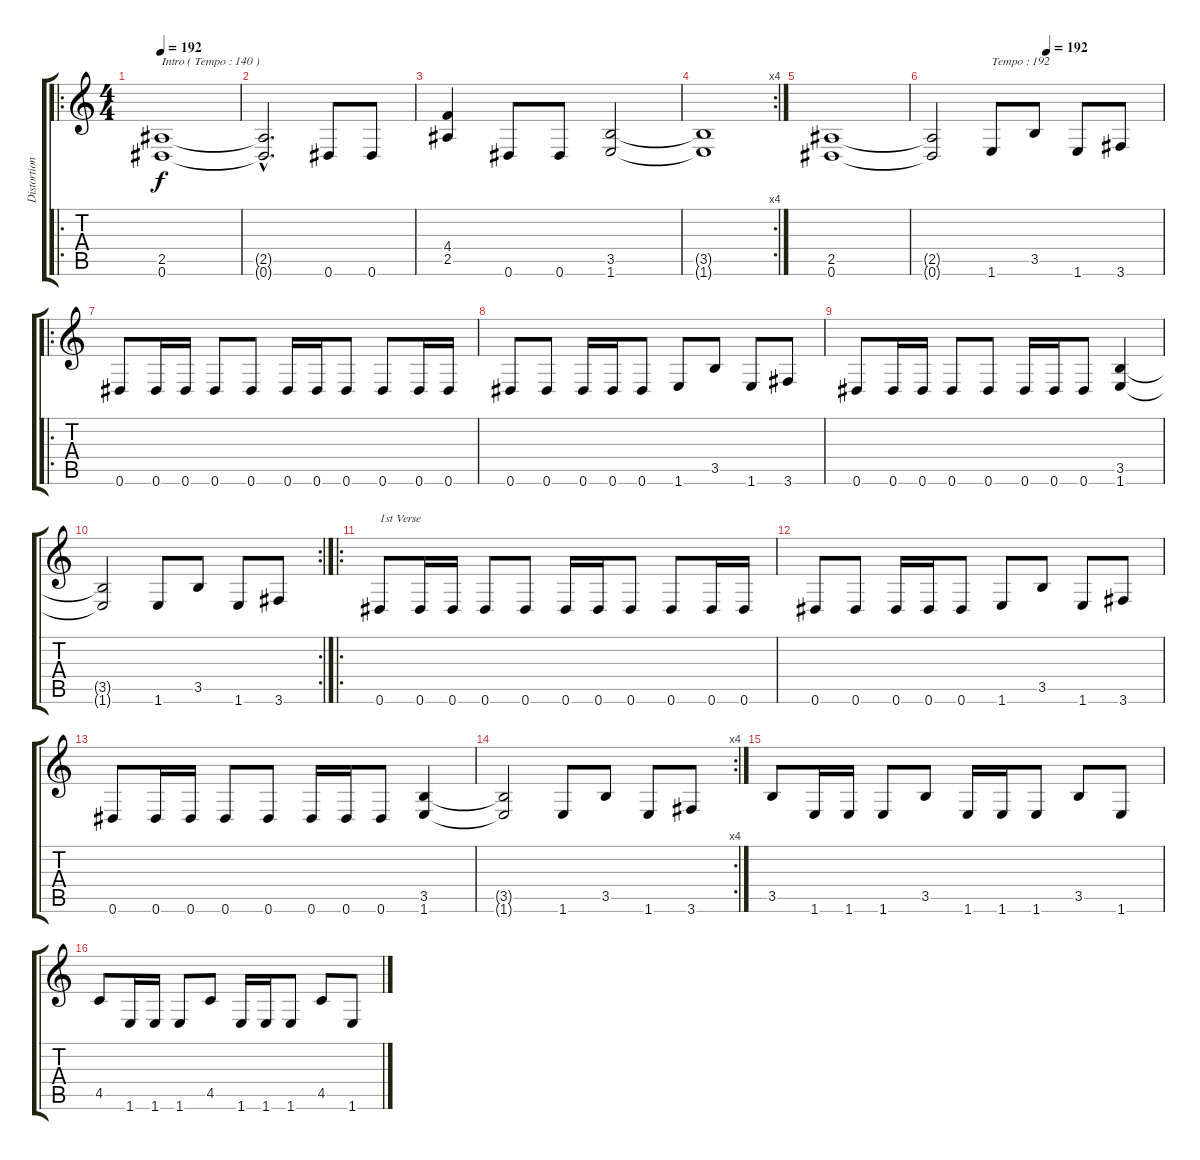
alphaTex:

\track ("Distortion Guitar II" "Distortion") {instrument distortionguitar}
\staff {score tabs}
\tuning (Eb4 Bb3 Gb3 Db3 Ab2 Eb2) {hide}
\ro
\ts (4 4)
\tempo 192
\tempo 140
\tempo 192
\clef g2
\ks c
(2.5 0.6).1{txt "Intro ( Tempo : 140 )" dy f instrument distortionguitar} |
(2.5{hac t} 0.6{hac t}).2{d} 0.6.8 0.6.8 |
(4.4 2.5).4 0.6.8 0.6.8 (3.5 1.6).2 |
\rc 4
(3.5{t} 1.6{t}).1 |
(2.5 0.6).1 |
\tempo (192 0.5)
(2.5{t} 0.6{t}).2 1.6.8{txt "Tempo : 192"} 3.5.8 1.6.8 3.6.8 |
\ro
0.6.8 0.6.16 0.6.16 0.6.8 0.6.8 0.6.16 0.6.16 0.6.8 0.6.8 0.6.16 0.6.16 |
0.6.8 0.6.8 0.6.16 0.6.16 0.6.8 1.6.8 3.5.8 1.6.8 3.6.8 |
0.6.8 0.6.16 0.6.16 0.6.8 0.6.8 0.6.16 0.6.16 0.6.8 (3.5 1.6).4 |
\rc 2
(3.5{t} 1.6{t}).2 1.6.8 3.5.8 1.6.8 3.6.8 |
\ro
0.6.8{txt "1st Verse"} 0.6.16 0.6.16 0.6.8 0.6.8 0.6.16 0.6.16 0.6.8 0.6.8 0.6.16 0.6.16 |
0.6.8 0.6.8 0.6.16 0.6.16 0.6.8 1.6.8 3.5.8 1.6.8 3.6.8 |
0.6.8 0.6.16 0.6.16 0.6.8 0.6.8 0.6.16 0.6.16 0.6.8 (3.5 1.6).4 |
\rc 4
(3.5{t} 1.6{t}).2 1.6.8 3.5.8 1.6.8 3.6.8 |
3.5.8 1.6.16 1.6.16 1.6.8 3.5.8 1.6.16 1.6.16 1.6.8 3.5.8 1.6.8 |
4.5.8 1.6.16 1.6.16 1.6.8 4.5.8 1.6.16 1.6.16 1.6.8 4.5.8 1.6.8
